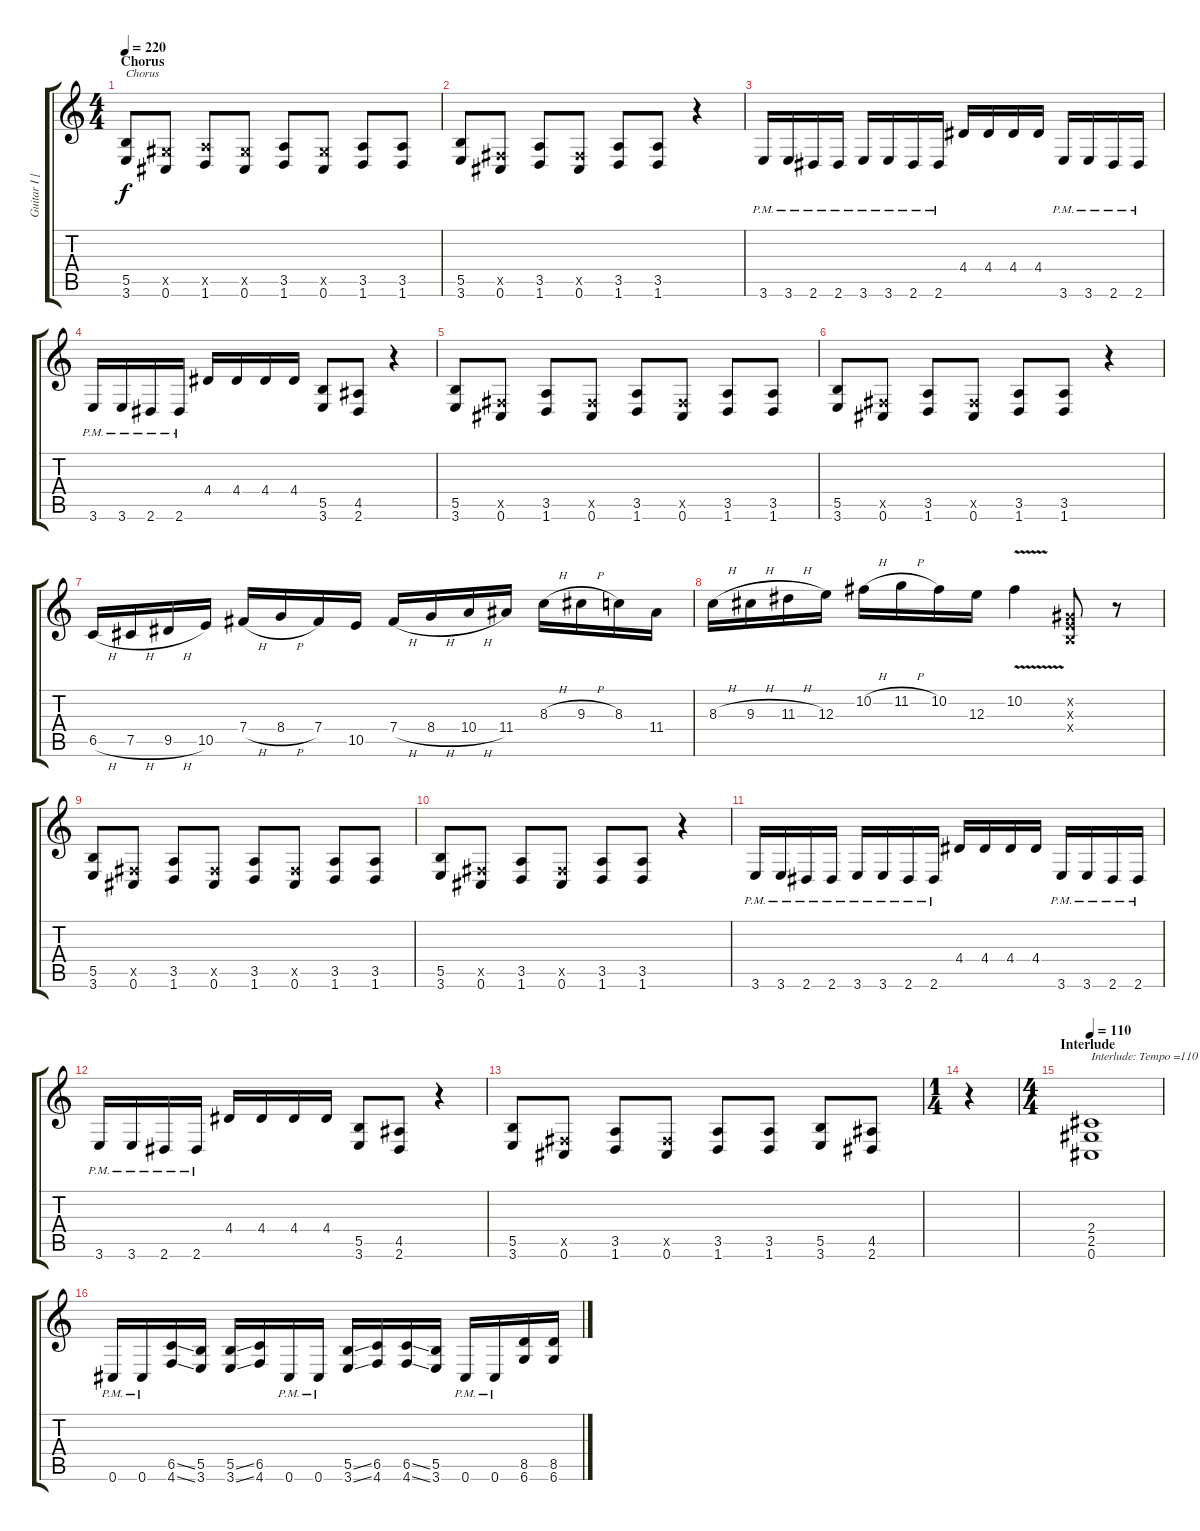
\track ("Guitar I [Vogg]" "Guitar I [") {instrument distortionguitar}
\staff {score tabs}
\tuning (Db4 Ab3 E3 B2 Gb2 Db2) {hide}
\ts (4 4)
\section ("" "Chorus")
\tempo 220
\clef g2
\ks c
(5.5 3.6).8{txt "Chorus" dy f} (2.5{x} 0.6).8 (3.5{x} 1.6).8 (2.5{x} 0.6).8 (3.5 1.6).8 (2.5{x} 0.6).8 (3.5 1.6).8 (3.5 1.6).8 |
(5.5 3.6).8 (0.5{x} 0.6).8 (3.5 1.6).8 (0.5{x} 0.6).8 (3.5 1.6).8 (3.5 1.6).8 r.4 |
3.6{pm}.16 3.6{pm}.16 2.6{pm}.16 2.6{pm}.16 3.6{pm}.16 3.6{pm}.16 2.6{pm}.16 2.6{pm}.16 4.4.16 4.4.16 4.4.16 4.4.16 3.6{pm}.16 3.6{pm}.16 2.6{pm}.16 2.6{pm}.16 |
3.6{pm}.16 3.6{pm}.16 2.6{pm}.16 2.6{pm}.16 4.4.16 4.4.16 4.4.16 4.4.16 (5.5 3.6).8 (4.5 2.6).8 r.4 |
(5.5 3.6).8 (0.5{x} 0.6).8 (3.5 1.6).8 (0.5{x} 0.6).8 (3.5 1.6).8 (0.5{x} 0.6).8 (3.5 1.6).8 (3.5 1.6).8 |
(5.5 3.6).8 (0.5{x} 0.6).8 (3.5 1.6).8 (0.5{x} 0.6).8 (3.5 1.6).8 (3.5 1.6).8 r.4 |
6.5{h}.16 7.5{h}.16 9.5{h}.16 10.5.16 7.4{h}.16 8.4{h}.16 7.4.16 10.5.16 7.4{h}.16 8.4{h}.16 10.4{h}.16 11.4.16 8.3{h}.16 9.3{h}.16 8.3.16 11.4.16 |
8.3{h}.16 9.3{h}.16 11.3{h}.16 12.3.16 10.2{h}.16 11.2{h}.16 10.2.16 12.3.16 10.2{v}.4 (0.2{x} 0.3{x} 0.4{x}).8 r.8 |
(5.5 3.6).8 (0.5{x} 0.6).8 (3.5 1.6).8 (0.5{x} 0.6).8 (3.5 1.6).8 (0.5{x} 0.6).8 (3.5 1.6).8 (3.5 1.6).8 |
(5.5 3.6).8 (0.5{x} 0.6).8 (3.5 1.6).8 (0.5{x} 0.6).8 (3.5 1.6).8 (3.5 1.6).8 r.4 |
3.6{pm}.16 3.6{pm}.16 2.6{pm}.16 2.6{pm}.16 3.6{pm}.16 3.6{pm}.16 2.6{pm}.16 2.6{pm}.16 4.4.16 4.4.16 4.4.16 4.4.16 3.6{pm}.16 3.6{pm}.16 2.6{pm}.16 2.6{pm}.16 |
3.6{pm}.16 3.6{pm}.16 2.6{pm}.16 2.6{pm}.16 4.4.16 4.4.16 4.4.16 4.4.16 (5.5 3.6).8 (4.5 2.6).8 r.4 |
(5.5 3.6).8 (0.5{x} 0.6).8 (3.5 1.6).8 (0.5{x} 0.6).8 (3.5 1.6).8 (3.5 1.6).8 (5.5 3.6).8 (4.5 2.6).8 |
\ts (1 4)
r.4 |
\ts (4 4)
\section ("" "Interlude")
\tempo 110
(2.4 2.5 0.6).1{txt "Interlude: Tempo =110"} |
0.6{pm}.16 0.6{pm}.16 (6.5{ss} 4.6{ss}).16 (5.5 3.6).16 (5.5{ss} 3.6{ss}).16 (6.5 4.6).16 0.6{pm}.16 0.6{pm}.16 (5.5{ss} 3.6{ss}).16 (6.5 4.6).16 (6.5{ss} 4.6{ss}).16 (5.5 3.6).16 0.6{pm}.16 0.6{pm}.16 (8.5 6.6).16 (8.5 6.6).16
